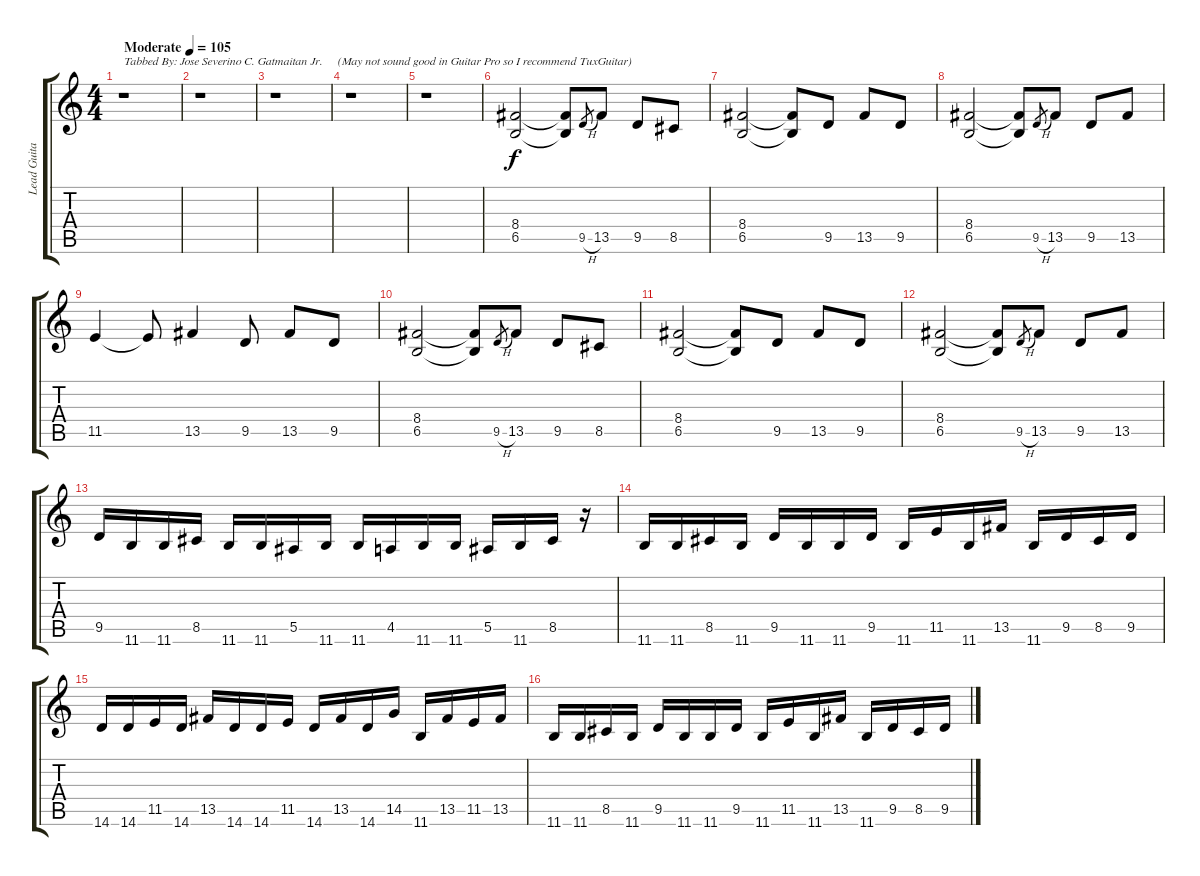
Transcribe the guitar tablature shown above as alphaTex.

\track ("Lead Guitar" "Lead Guita") {instrument distortionguitar}
\staff {score tabs}
\tuning (C4 G3 Eb3 Bb2 F2 C2) {hide}
\ts (4 4)
\tempo (105 "Moderate")
\clef g2
\ks c
r.1{txt "Tabbed By: Jose Severino C. Gatmaitan Jr.     (May not sound good in Guitar Pro so I recommend TuxGuitar)" dy f instrument distortionguitar} |
r.1 |
r.1 |
r.1 |
r.1 |
(8.4 6.5).2 (8.4{t} 6.5{t}).8 9.5{h}.8{gr} 13.5.8 9.5.8 8.5.8 |
(8.4 6.5).2 (8.4{t} 6.5{t}).8 9.5.8 13.5.8 9.5.8 |
(8.4 6.5).2 (8.4{t} 6.5{t}).8 9.5{h}.8{gr} 13.5.8 9.5.8 13.5.8 |
11.5.4 11.5{t}.8 13.5.4 9.5.8 13.5.8 9.5.8 |
(8.4 6.5).2 (8.4{t} 6.5{t}).8 9.5{h}.8{gr} 13.5.8 9.5.8 8.5.8 |
(8.4 6.5).2 (8.4{t} 6.5{t}).8 9.5.8 13.5.8 9.5.8 |
(8.4 6.5).2 (8.4{t} 6.5{t}).8 9.5{h}.8{gr} 13.5.8 9.5.8 13.5.8 |
9.5.16 11.6.16 11.6.16 8.5.16 11.6.16 11.6.16 5.5.16 11.6.16 11.6.16 4.5.16 11.6.16 11.6.16 5.5.16 11.6.16 8.5.16 r.16 |
11.6.16 11.6.16 8.5.16 11.6.16 9.5.16 11.6.16 11.6.16 9.5.16 11.6.16 11.5.16 11.6.16 13.5.16 11.6.16 9.5.16 8.5.16 9.5.16 |
14.6.16 14.6.16 11.5.16 14.6.16 13.5.16 14.6.16 14.6.16 11.5.16 14.6.16 13.5.16 14.6.16 14.5.16 11.6.16 13.5.16 11.5.16 13.5.16 |
11.6.16 11.6.16 8.5.16 11.6.16 9.5.16 11.6.16 11.6.16 9.5.16 11.6.16 11.5.16 11.6.16 13.5.16 11.6.16 9.5.16 8.5.16 9.5.16
